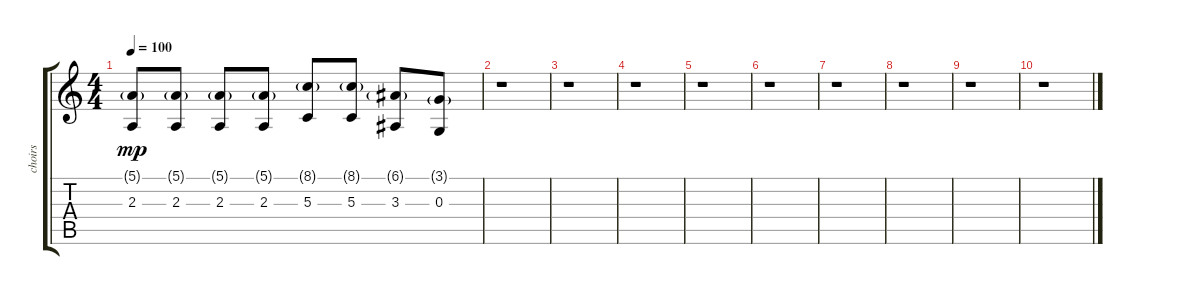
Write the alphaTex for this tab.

\track ("choirs" "choirs") {instrument stringensemble1}
\staff {score tabs}
\tuning (E4 B3 G3 D3 A2 E2) {hide}
\ts (4 4)
\tempo 100
\clef g2
\ks c
(5.1{g} 2.3).8{dy mp} (5.1{g} 2.3).8 (5.1{g} 2.3).8 (5.1{g} 2.3).8 (8.1{g} 5.3).8 (8.1{g} 5.3).8 (6.1{g} 3.3).8 (3.1{g} 0.3).8 |
r.1 |
r.1 |
r.1 |
r.1 |
r.1 |
r.1 |
r.1 |
r.1 |
r.1
